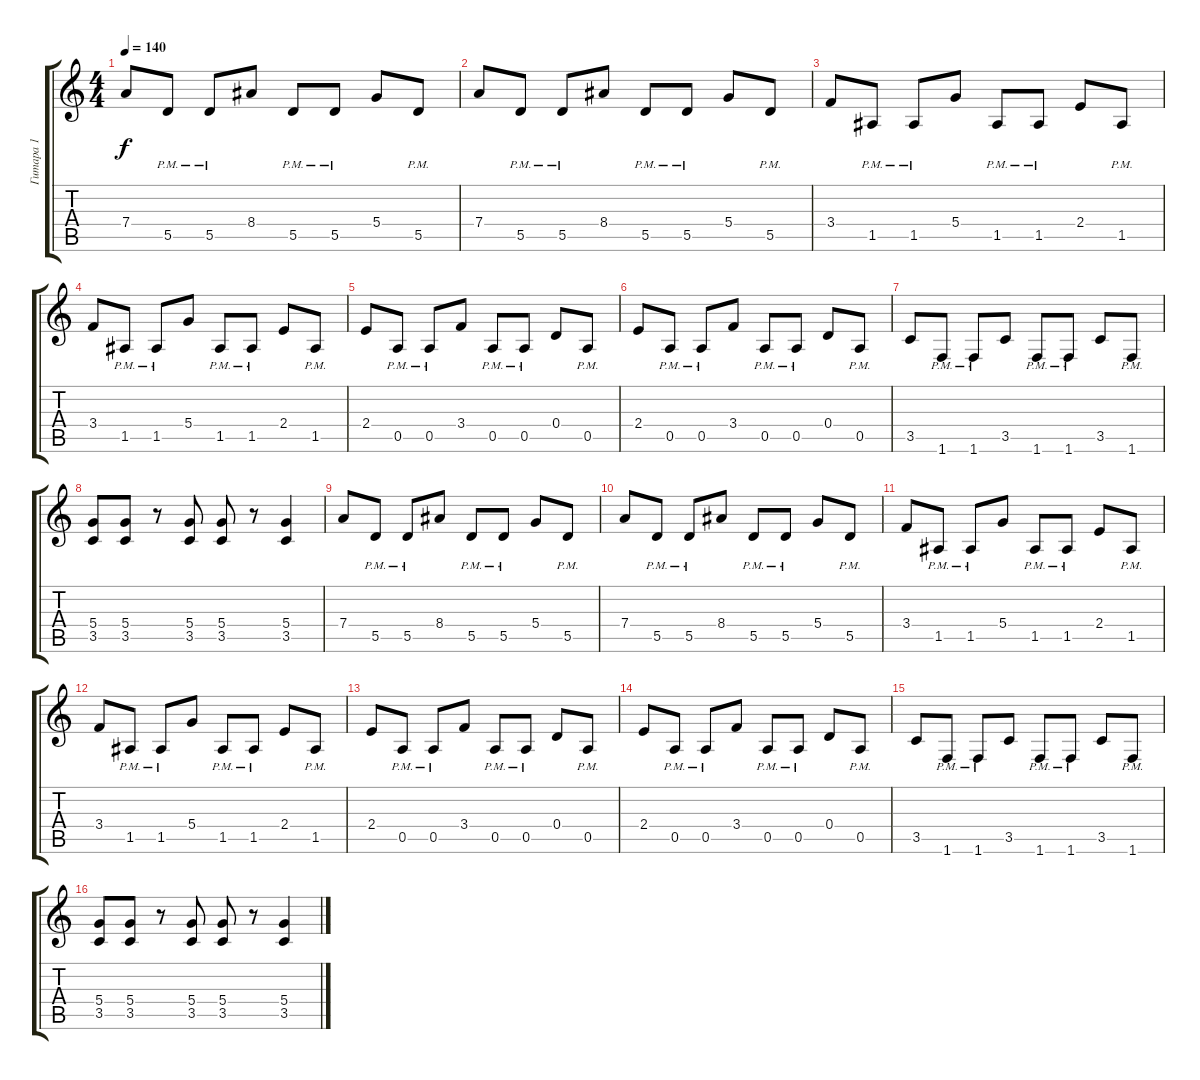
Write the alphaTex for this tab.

\track ("Гитара 1" "Гитара 1") {instrument overdrivenguitar}
\staff {score tabs}
\tuning (E4 B3 G3 D3 A2 E2) {hide}
\ts (4 4)
\tempo 140
\clef g2
\ks c
7.4.8{dy f} 5.5{pm}.8 5.5{pm}.8 8.4.8 5.5{pm}.8 5.5{pm}.8 5.4.8 5.5{pm}.8 |
7.4.8 5.5{pm}.8 5.5{pm}.8 8.4.8 5.5{pm}.8 5.5{pm}.8 5.4.8 5.5{pm}.8 |
3.4.8 1.5{pm}.8 1.5{pm}.8 5.4.8 1.5{pm}.8 1.5{pm}.8 2.4.8 1.5{pm}.8 |
3.4.8 1.5{pm}.8 1.5{pm}.8 5.4.8 1.5{pm}.8 1.5{pm}.8 2.4.8 1.5{pm}.8 |
2.4.8 0.5{pm}.8 0.5{pm}.8 3.4.8 0.5{pm}.8 0.5{pm}.8 0.4.8 0.5{pm}.8 |
2.4.8 0.5{pm}.8 0.5{pm}.8 3.4.8 0.5{pm}.8 0.5{pm}.8 0.4.8 0.5{pm}.8 |
3.5.8 1.6{pm}.8 1.6{pm}.8 3.5.8 1.6{pm}.8 1.6{pm}.8 3.5.8 1.6{pm}.8 |
(5.4 3.5).8 (5.4 3.5).8 r.8 (5.4 3.5).8 (5.4 3.5).8 r.8 (5.4 3.5).4 |
7.4.8 5.5{pm}.8 5.5{pm}.8 8.4.8 5.5{pm}.8 5.5{pm}.8 5.4.8 5.5{pm}.8 |
7.4.8 5.5{pm}.8 5.5{pm}.8 8.4.8 5.5{pm}.8 5.5{pm}.8 5.4.8 5.5{pm}.8 |
3.4.8 1.5{pm}.8 1.5{pm}.8 5.4.8 1.5{pm}.8 1.5{pm}.8 2.4.8 1.5{pm}.8 |
3.4.8 1.5{pm}.8 1.5{pm}.8 5.4.8 1.5{pm}.8 1.5{pm}.8 2.4.8 1.5{pm}.8 |
2.4.8 0.5{pm}.8 0.5{pm}.8 3.4.8 0.5{pm}.8 0.5{pm}.8 0.4.8 0.5{pm}.8 |
2.4.8 0.5{pm}.8 0.5{pm}.8 3.4.8 0.5{pm}.8 0.5{pm}.8 0.4.8 0.5{pm}.8 |
3.5.8 1.6{pm}.8 1.6{pm}.8 3.5.8 1.6{pm}.8 1.6{pm}.8 3.5.8 1.6{pm}.8 |
(5.4 3.5).8 (5.4 3.5).8 r.8 (5.4 3.5).8 (5.4 3.5).8 r.8 (5.4 3.5).4
